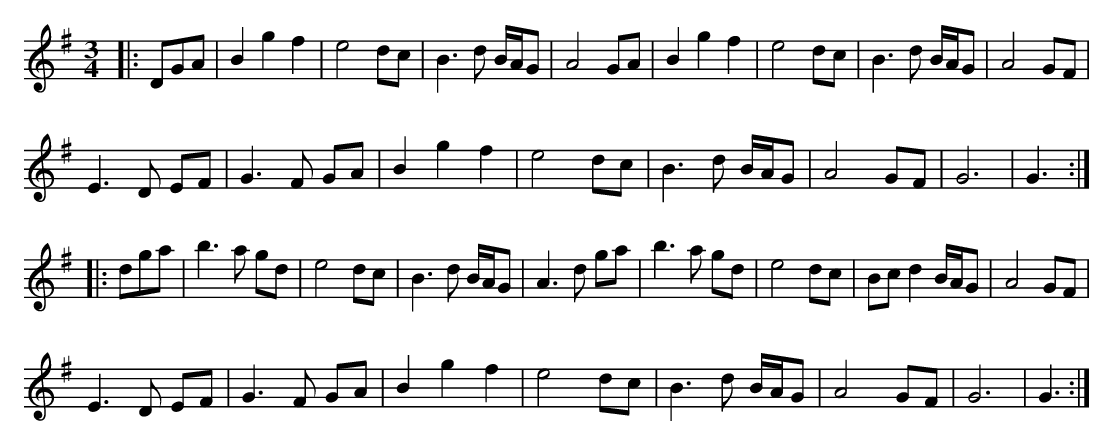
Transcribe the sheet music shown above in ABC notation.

X:1
M:3/4
K:G
|:DGA|B2 g2 f2|e4 dc|B3 d B/A/G|A4 GA|B2 g2 f2|e4 dc|B3 d B/A/G|A4 GF|
E3 D EF|G3 F GA|B2 g2 f2|e4 dc|B3 d B/A/G|A4 GF|G6|G3:|
|:dga|b3 a gd|e4 dc|B3 d B/A/G|A3 d ga|b3 a gd|e4 dc|Bc d2 B/A/G|A4 GF|
E3 D EF|G3 F GA|B2 g2 f2|e4 dc|B3 d B/A/G|A4 GF|G6|G3:|
